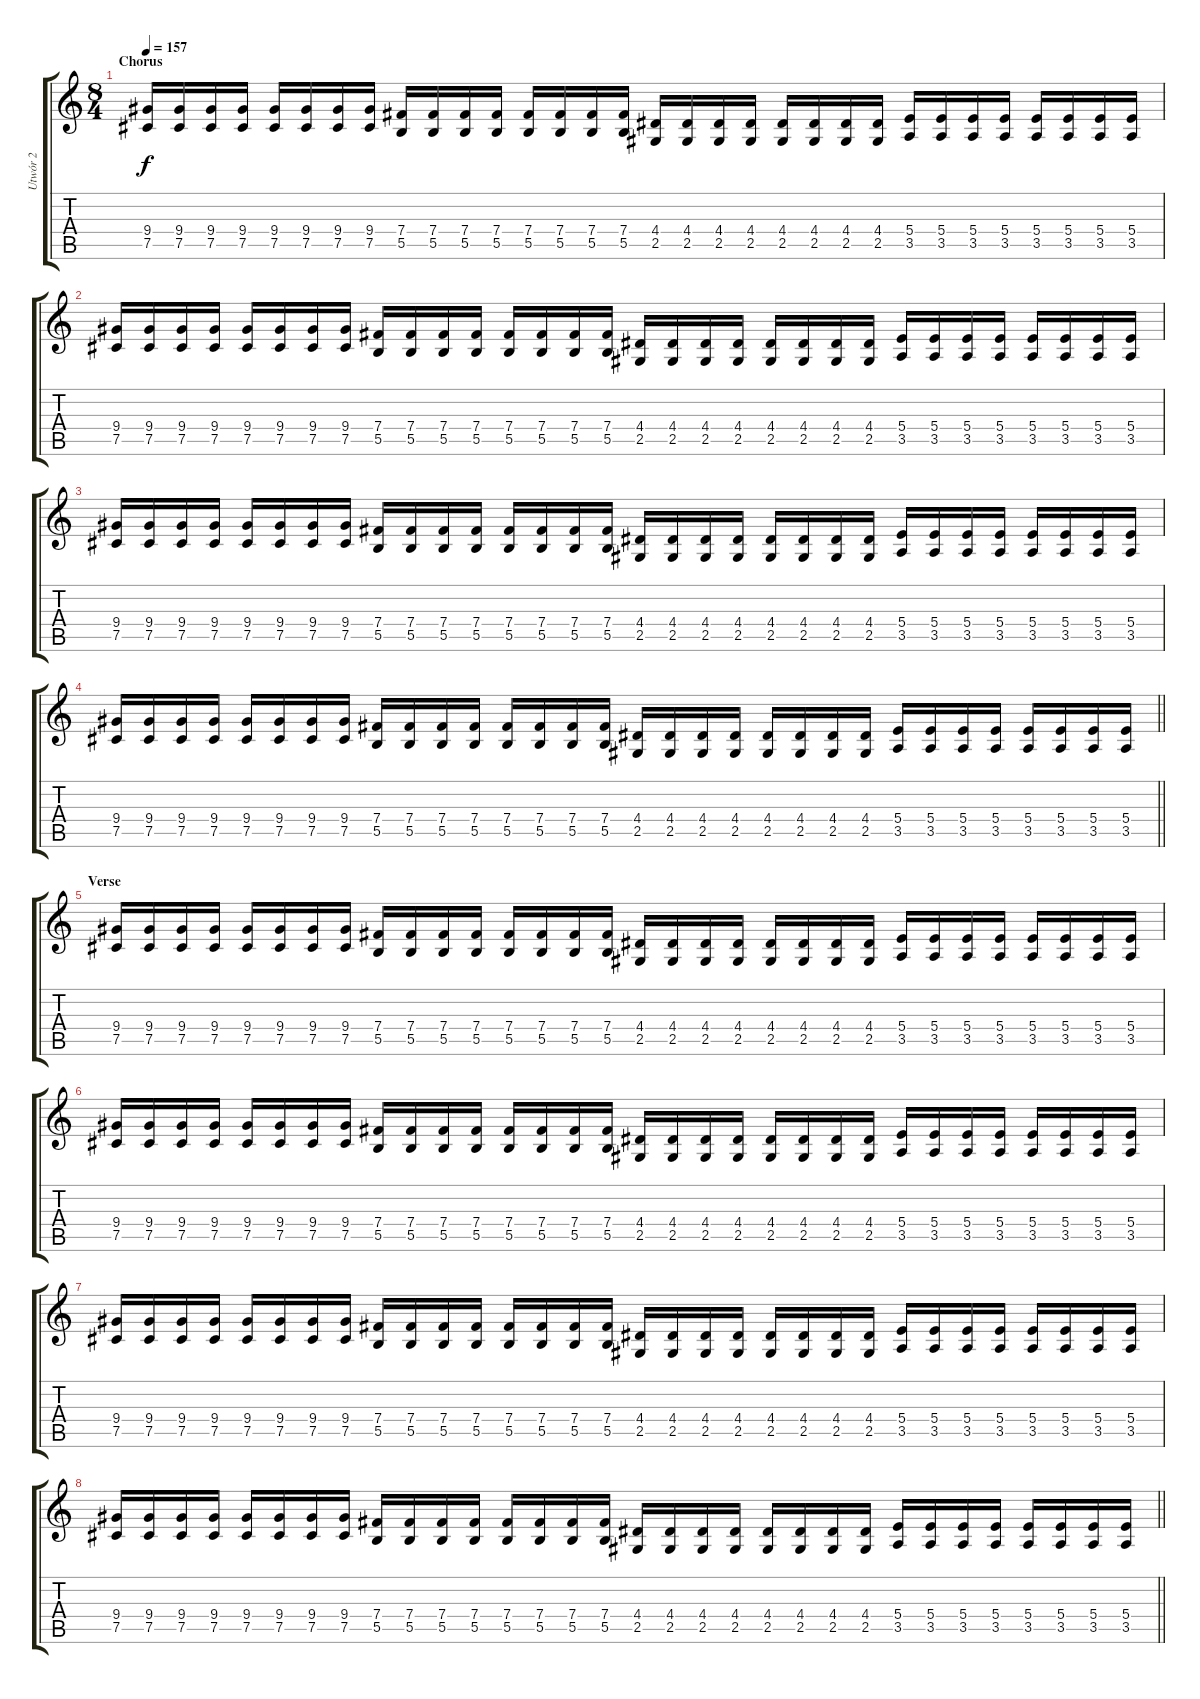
\track ("Utwór 2" "Utwór 2") {instrument distortionguitar}
\staff {score tabs}
\tuning (Db4 Ab3 E3 B2 Gb2 Db2) {hide}
\ts (8 4)
\section ("" "Chorus")
\tempo 157
\clef g2
\ks c
(9.4 7.5).16{dy f} (9.4 7.5).16 (9.4 7.5).16 (9.4 7.5).16 (9.4 7.5).16 (9.4 7.5).16 (9.4 7.5).16 (9.4 7.5).16 (7.4 5.5).16 (7.4 5.5).16 (7.4 5.5).16 (7.4 5.5).16 (7.4 5.5).16 (7.4 5.5).16 (7.4 5.5).16 (7.4 5.5).16 (4.4 2.5).16 (4.4 2.5).16 (4.4 2.5).16 (4.4 2.5).16 (4.4 2.5).16 (4.4 2.5).16 (4.4 2.5).16 (4.4 2.5).16 (5.4 3.5).16 (5.4 3.5).16 (5.4 3.5).16 (5.4 3.5).16 (5.4 3.5).16 (5.4 3.5).16 (5.4 3.5).16 (5.4 3.5).16 |
(9.4 7.5).16 (9.4 7.5).16 (9.4 7.5).16 (9.4 7.5).16 (9.4 7.5).16 (9.4 7.5).16 (9.4 7.5).16 (9.4 7.5).16 (7.4 5.5).16 (7.4 5.5).16 (7.4 5.5).16 (7.4 5.5).16 (7.4 5.5).16 (7.4 5.5).16 (7.4 5.5).16 (7.4 5.5).16 (4.4 2.5).16 (4.4 2.5).16 (4.4 2.5).16 (4.4 2.5).16 (4.4 2.5).16 (4.4 2.5).16 (4.4 2.5).16 (4.4 2.5).16 (5.4 3.5).16 (5.4 3.5).16 (5.4 3.5).16 (5.4 3.5).16 (5.4 3.5).16 (5.4 3.5).16 (5.4 3.5).16 (5.4 3.5).16 |
(9.4 7.5).16 (9.4 7.5).16 (9.4 7.5).16 (9.4 7.5).16 (9.4 7.5).16 (9.4 7.5).16 (9.4 7.5).16 (9.4 7.5).16 (7.4 5.5).16 (7.4 5.5).16 (7.4 5.5).16 (7.4 5.5).16 (7.4 5.5).16 (7.4 5.5).16 (7.4 5.5).16 (7.4 5.5).16 (4.4 2.5).16 (4.4 2.5).16 (4.4 2.5).16 (4.4 2.5).16 (4.4 2.5).16 (4.4 2.5).16 (4.4 2.5).16 (4.4 2.5).16 (5.4 3.5).16 (5.4 3.5).16 (5.4 3.5).16 (5.4 3.5).16 (5.4 3.5).16 (5.4 3.5).16 (5.4 3.5).16 (5.4 3.5).16 |
\barLineRight lightlight
(9.4 7.5).16 (9.4 7.5).16 (9.4 7.5).16 (9.4 7.5).16 (9.4 7.5).16 (9.4 7.5).16 (9.4 7.5).16 (9.4 7.5).16 (7.4 5.5).16 (7.4 5.5).16 (7.4 5.5).16 (7.4 5.5).16 (7.4 5.5).16 (7.4 5.5).16 (7.4 5.5).16 (7.4 5.5).16 (4.4 2.5).16 (4.4 2.5).16 (4.4 2.5).16 (4.4 2.5).16 (4.4 2.5).16 (4.4 2.5).16 (4.4 2.5).16 (4.4 2.5).16 (5.4 3.5).16 (5.4 3.5).16 (5.4 3.5).16 (5.4 3.5).16 (5.4 3.5).16 (5.4 3.5).16 (5.4 3.5).16 (5.4 3.5).16 |
\section ("" "Verse")
(9.4 7.5).16 (9.4 7.5).16 (9.4 7.5).16 (9.4 7.5).16 (9.4 7.5).16 (9.4 7.5).16 (9.4 7.5).16 (9.4 7.5).16 (7.4 5.5).16 (7.4 5.5).16 (7.4 5.5).16 (7.4 5.5).16 (7.4 5.5).16 (7.4 5.5).16 (7.4 5.5).16 (7.4 5.5).16 (4.4 2.5).16 (4.4 2.5).16 (4.4 2.5).16 (4.4 2.5).16 (4.4 2.5).16 (4.4 2.5).16 (4.4 2.5).16 (4.4 2.5).16 (5.4 3.5).16 (5.4 3.5).16 (5.4 3.5).16 (5.4 3.5).16 (5.4 3.5).16 (5.4 3.5).16 (5.4 3.5).16 (5.4 3.5).16 |
(9.4 7.5).16 (9.4 7.5).16 (9.4 7.5).16 (9.4 7.5).16 (9.4 7.5).16 (9.4 7.5).16 (9.4 7.5).16 (9.4 7.5).16 (7.4 5.5).16 (7.4 5.5).16 (7.4 5.5).16 (7.4 5.5).16 (7.4 5.5).16 (7.4 5.5).16 (7.4 5.5).16 (7.4 5.5).16 (4.4 2.5).16 (4.4 2.5).16 (4.4 2.5).16 (4.4 2.5).16 (4.4 2.5).16 (4.4 2.5).16 (4.4 2.5).16 (4.4 2.5).16 (5.4 3.5).16 (5.4 3.5).16 (5.4 3.5).16 (5.4 3.5).16 (5.4 3.5).16 (5.4 3.5).16 (5.4 3.5).16 (5.4 3.5).16 |
(9.4 7.5).16 (9.4 7.5).16 (9.4 7.5).16 (9.4 7.5).16 (9.4 7.5).16 (9.4 7.5).16 (9.4 7.5).16 (9.4 7.5).16 (7.4 5.5).16 (7.4 5.5).16 (7.4 5.5).16 (7.4 5.5).16 (7.4 5.5).16 (7.4 5.5).16 (7.4 5.5).16 (7.4 5.5).16 (4.4 2.5).16 (4.4 2.5).16 (4.4 2.5).16 (4.4 2.5).16 (4.4 2.5).16 (4.4 2.5).16 (4.4 2.5).16 (4.4 2.5).16 (5.4 3.5).16 (5.4 3.5).16 (5.4 3.5).16 (5.4 3.5).16 (5.4 3.5).16 (5.4 3.5).16 (5.4 3.5).16 (5.4 3.5).16 |
\barLineRight lightlight
(9.4 7.5).16 (9.4 7.5).16 (9.4 7.5).16 (9.4 7.5).16 (9.4 7.5).16 (9.4 7.5).16 (9.4 7.5).16 (9.4 7.5).16 (7.4 5.5).16 (7.4 5.5).16 (7.4 5.5).16 (7.4 5.5).16 (7.4 5.5).16 (7.4 5.5).16 (7.4 5.5).16 (7.4 5.5).16 (4.4 2.5).16 (4.4 2.5).16 (4.4 2.5).16 (4.4 2.5).16 (4.4 2.5).16 (4.4 2.5).16 (4.4 2.5).16 (4.4 2.5).16 (5.4 3.5).16 (5.4 3.5).16 (5.4 3.5).16 (5.4 3.5).16 (5.4 3.5).16 (5.4 3.5).16 (5.4 3.5).16 (5.4 3.5).16
